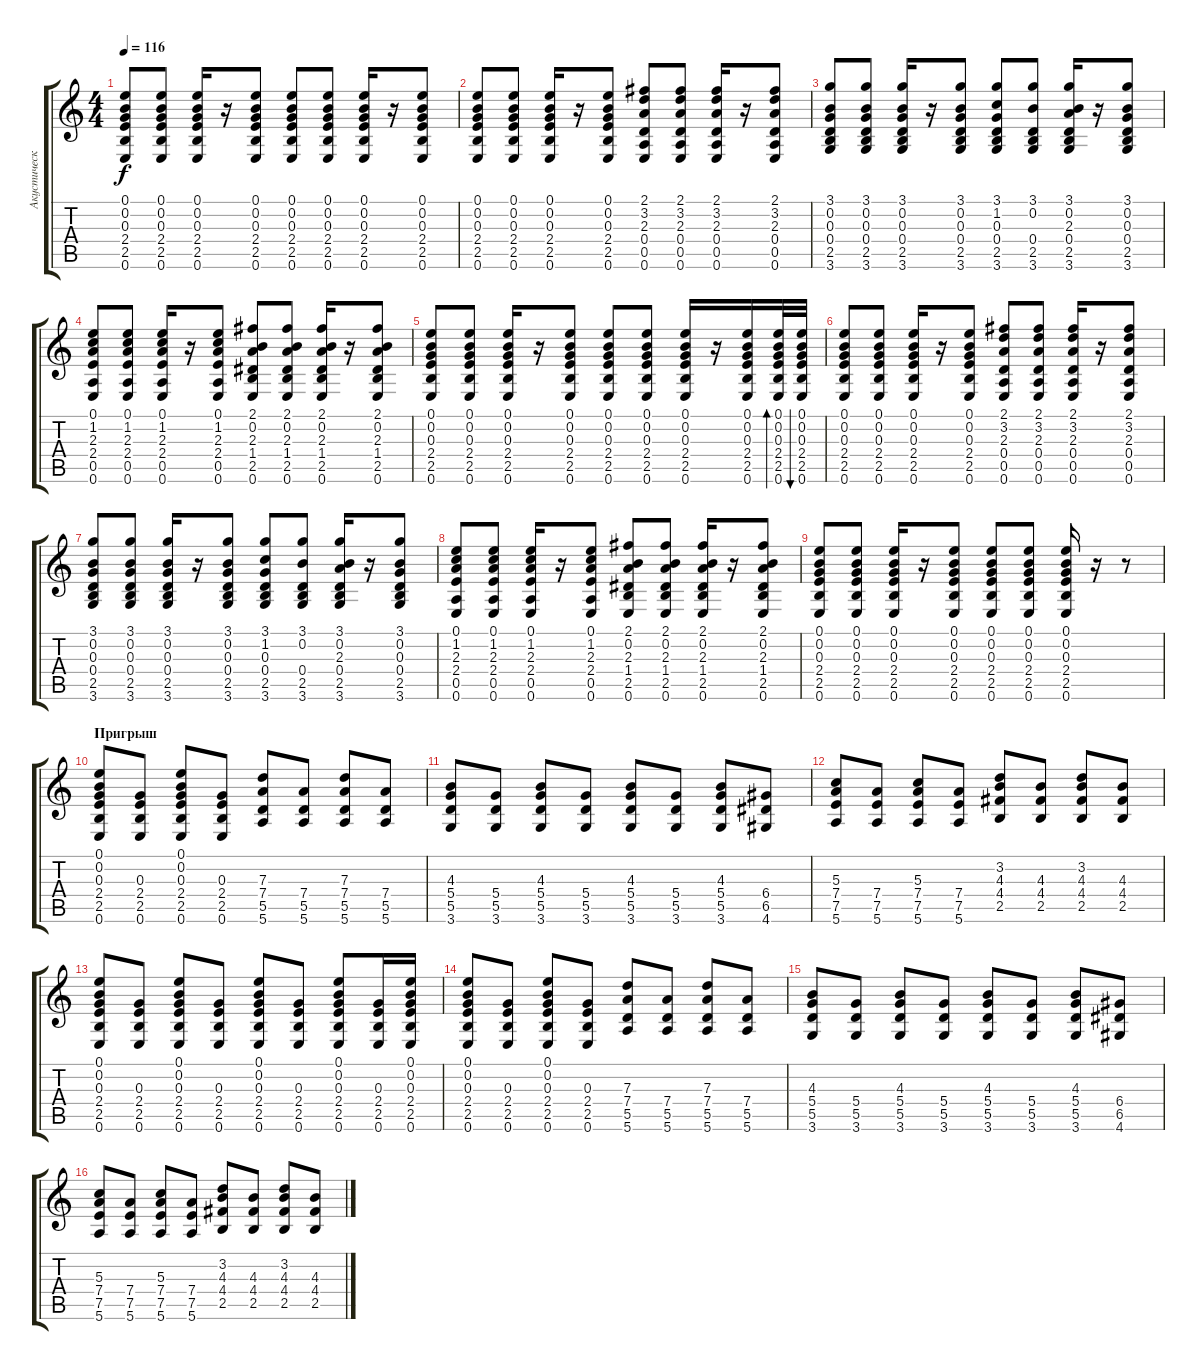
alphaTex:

\track ("Акустическая Гитара" "Акустическ") {instrument acousticguitarsteel}
\staff {score tabs}
\tuning (E4 B3 G3 D3 A2 E2) {hide}
\ts (4 4)
\tempo 116
\clef g2
\ks c
(0.1 0.2 0.3 2.4 2.5 0.6).8{dy f} (0.1 0.2 0.3 2.4 2.5 0.6).8 (0.1 0.2 0.3 2.4 2.5 0.6).16 r.16 (0.1 0.2 0.3 2.4 2.5 0.6).8 (0.1 0.2 0.3 2.4 2.5 0.6).8 (0.1 0.2 0.3 2.4 2.5 0.6).8 (0.1 0.2 0.3 2.4 2.5 0.6).16 r.16 (0.1 0.2 0.3 2.4 2.5 0.6).8 |
(0.1 0.2 0.3 2.4 2.5 0.6).8 (0.1 0.2 0.3 2.4 2.5 0.6).8 (0.1 0.2 0.3 2.4 2.5 0.6).16 r.16 (0.1 0.2 0.3 2.4 2.5 0.6).8 (2.1 3.2 2.3 0.4 0.5 0.6).8 (2.1 3.2 2.3 0.4 0.5 0.6).8 (2.1 3.2 2.3 0.4 0.5 0.6).16 r.16 (2.1 3.2 2.3 0.4 0.5 0.6).8 |
(3.1 0.2 0.3 0.4 2.5 3.6).8 (3.1 0.2 0.3 0.4 2.5 3.6).8 (3.1 0.2 0.3 0.4 2.5 3.6).16 r.16 (3.1 0.2 0.3 0.4 2.5 3.6).8 (3.1 1.2 0.3 0.4 2.5 3.6).8 (3.1 0.2 0.4 2.5 3.6).8 (3.1 0.2 2.3 0.4 2.5 3.6).16 r.16 (3.1 0.2 0.3 0.4 2.5 3.6).8 |
(0.1 1.2 2.3 2.4 0.5 0.6).8 (0.1 1.2 2.3 2.4 0.5 0.6).8 (0.1 1.2 2.3 2.4 0.5 0.6).16 r.16 (0.1 1.2 2.3 2.4 0.5 0.6).8 (2.1 0.2 2.3 1.4 2.5 0.6).8 (2.1 0.2 2.3 1.4 2.5 0.6).8 (2.1 0.2 2.3 1.4 2.5 0.6).16 r.16 (2.1 0.2 2.3 1.4 2.5 0.6).8 |
(0.1 0.2 0.3 2.4 2.5 0.6).8 (0.1 0.2 0.3 2.4 2.5 0.6).8 (0.1 0.2 0.3 2.4 2.5 0.6).16 r.16 (0.1 0.2 0.3 2.4 2.5 0.6).8 (0.1 0.2 0.3 2.4 2.5 0.6).8 (0.1 0.2 0.3 2.4 2.5 0.6).8 (0.1 0.2 0.3 2.4 2.5 0.6).16 r.16 (0.1 0.2 0.3 2.4 2.5 0.6).16 (0.1 0.2 0.3 2.4 2.5 0.6).32{bd 240} (0.1 0.2 0.3 2.4 2.5 0.6).32{bu 240} |
(0.1 0.2 0.3 2.4 2.5 0.6).8 (0.1 0.2 0.3 2.4 2.5 0.6).8 (0.1 0.2 0.3 2.4 2.5 0.6).16 r.16 (0.1 0.2 0.3 2.4 2.5 0.6).8 (2.1 3.2 2.3 0.4 0.5 0.6).8 (2.1 3.2 2.3 0.4 0.5 0.6).8 (2.1 3.2 2.3 0.4 0.5 0.6).16 r.16 (2.1 3.2 2.3 0.4 0.5 0.6).8 |
(3.1 0.2 0.3 0.4 2.5 3.6).8 (3.1 0.2 0.3 0.4 2.5 3.6).8 (3.1 0.2 0.3 0.4 2.5 3.6).16 r.16 (3.1 0.2 0.3 0.4 2.5 3.6).8 (3.1 1.2 0.3 0.4 2.5 3.6).8 (3.1 0.2 0.4 2.5 3.6).8 (3.1 0.2 2.3 0.4 2.5 3.6).16 r.16 (3.1 0.2 0.3 0.4 2.5 3.6).8 |
(0.1 1.2 2.3 2.4 0.5 0.6).8 (0.1 1.2 2.3 2.4 0.5 0.6).8 (0.1 1.2 2.3 2.4 0.5 0.6).16 r.16 (0.1 1.2 2.3 2.4 0.5 0.6).8 (2.1 0.2 2.3 1.4 2.5 0.6).8 (2.1 0.2 2.3 1.4 2.5 0.6).8 (2.1 0.2 2.3 1.4 2.5 0.6).16 r.16 (2.1 0.2 2.3 1.4 2.5 0.6).8 |
(0.1 0.2 0.3 2.4 2.5 0.6).8 (0.1 0.2 0.3 2.4 2.5 0.6).8 (0.1 0.2 0.3 2.4 2.5 0.6).16 r.16 (0.1 0.2 0.3 2.4 2.5 0.6).8 (0.1 0.2 0.3 2.4 2.5 0.6).8 (0.1 0.2 0.3 2.4 2.5 0.6).8 (0.1 0.2 0.3 2.4 2.5 0.6).16 r.16 r.8 |
\section ("" "Пригрыш")
(0.1 0.2 0.3 2.4 2.5 0.6).8 (0.3 2.4 2.5 0.6).8 (0.1 0.2 0.3 2.4 2.5 0.6).8 (0.3 2.4 2.5 0.6).8 (7.3 7.4 5.5 5.6).8 (7.4 5.5 5.6).8 (7.3 7.4 5.5 5.6).8 (7.4 5.5 5.6).8 |
(4.3 5.4 5.5 3.6).8 (5.4 5.5 3.6).8 (4.3 5.4 5.5 3.6).8 (5.4 5.5 3.6).8 (4.3 5.4 5.5 3.6).8 (5.4 5.5 3.6).8 (4.3 5.4 5.5 3.6).8 (6.4 6.5 4.6).8 |
(5.3 7.4 7.5 5.6).8 (7.4 7.5 5.6).8 (5.3 7.4 7.5 5.6).8 (7.4 7.5 5.6).8 (3.2 4.3 4.4 2.5).8 (4.3 4.4 2.5).8 (3.2 4.3 4.4 2.5).8 (4.3 4.4 2.5).8 |
(0.1 0.2 0.3 2.4 2.5 0.6).8 (0.3 2.4 2.5 0.6).8 (0.1 0.2 0.3 2.4 2.5 0.6).8 (0.3 2.4 2.5 0.6).8 (0.1 0.2 0.3 2.4 2.5 0.6).8 (0.3 2.4 2.5 0.6).8 (0.1 0.2 0.3 2.4 2.5 0.6).8 (0.3 2.4 2.5 0.6).16 (0.1 0.2 0.3 2.4 2.5 0.6).16 |
(0.1 0.2 0.3 2.4 2.5 0.6).8 (0.3 2.4 2.5 0.6).8 (0.1 0.2 0.3 2.4 2.5 0.6).8 (0.3 2.4 2.5 0.6).8 (7.3 7.4 5.5 5.6).8 (7.4 5.5 5.6).8 (7.3 7.4 5.5 5.6).8 (7.4 5.5 5.6).8 |
(4.3 5.4 5.5 3.6).8 (5.4 5.5 3.6).8 (4.3 5.4 5.5 3.6).8 (5.4 5.5 3.6).8 (4.3 5.4 5.5 3.6).8 (5.4 5.5 3.6).8 (4.3 5.4 5.5 3.6).8 (6.4 6.5 4.6).8 |
(5.3 7.4 7.5 5.6).8 (7.4 7.5 5.6).8 (5.3 7.4 7.5 5.6).8 (7.4 7.5 5.6).8 (3.2 4.3 4.4 2.5).8 (4.3 4.4 2.5).8 (3.2 4.3 4.4 2.5).8 (4.3 4.4 2.5).8
